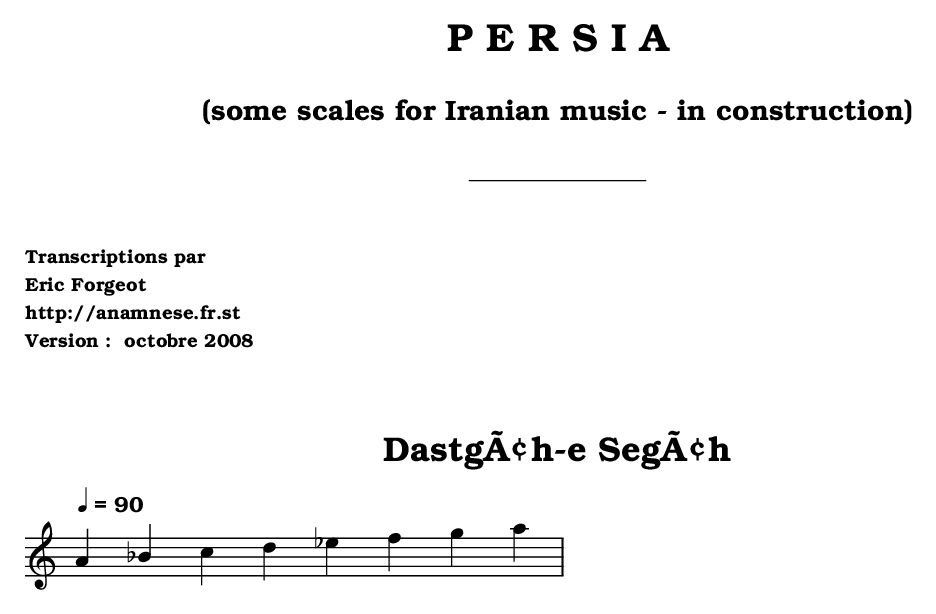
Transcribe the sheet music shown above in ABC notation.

X:1
T:Dastgâh-e Segâh
M:none
L:1/4
Q:1/4=90
K:C
!koron!A  _B c !koron!d  _e  f g !koron!a   |
